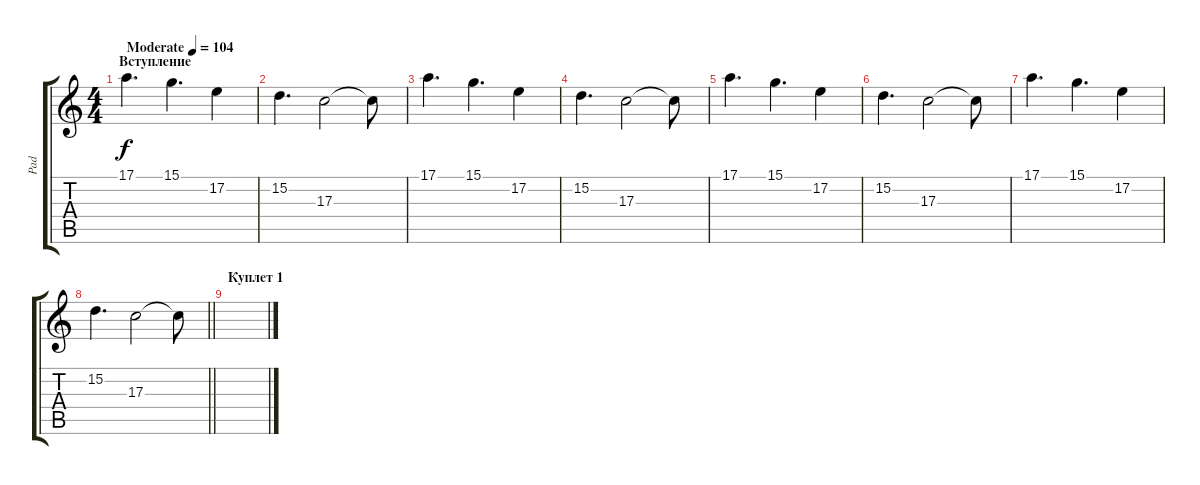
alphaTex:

\track ("Pad" "Pad") {instrument pad2warm}
\staff {score tabs}
\tuning (E4 B3 G3 D3 A2 E2) {hide}
\ts (4 4)
\section ("" "Вступление")
\tempo (104 "Moderate")
\clef g2
\ks c
17.1.4{d dy f instrument pad2warm} 15.1.4{d} 17.2.4 |
15.2.4{d} 17.3.2 17.3{t}.8 |
17.1.4{d} 15.1.4{d} 17.2.4 |
15.2.4{d} 17.3.2 17.3{t}.8 |
17.1.4{d} 15.1.4{d} 17.2.4 |
15.2.4{d} 17.3.2 17.3{t}.8 |
17.1.4{d} 15.1.4{d} 17.2.4 |
\barLineRight lightlight
15.2.4{d} 17.3.2 17.3{t}.8 |
\section ("" "Куплет 1")
